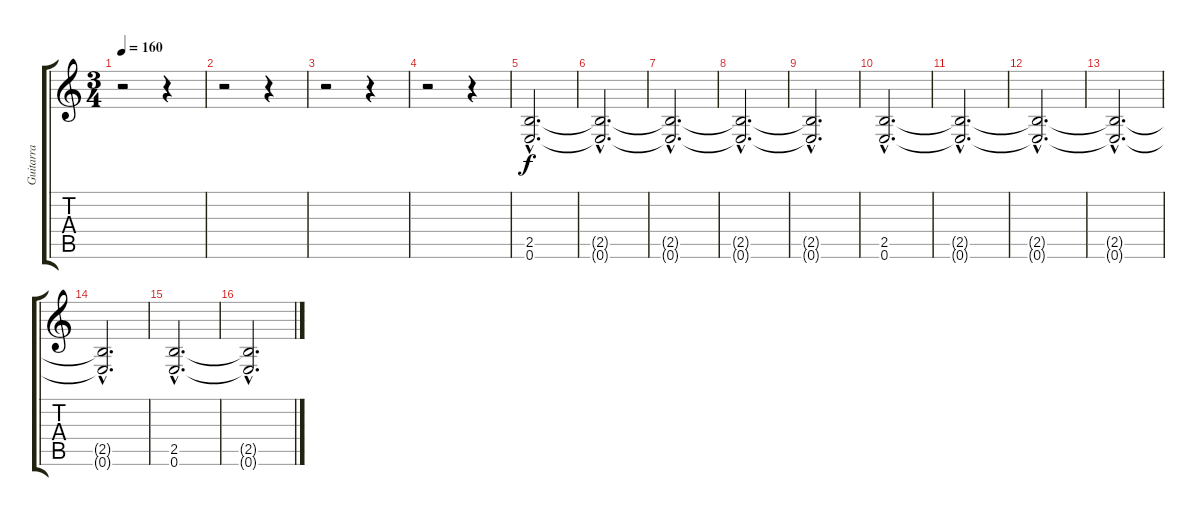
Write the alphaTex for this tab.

\track ("Guitarra" "Guitarra") {instrument distortionguitar}
\staff {score tabs}
\tuning (E4 B3 G3 D3 A2 E2) {hide}
\ts (3 4)
\tempo 160
\clef g2
\ks c
r.2{dy f} r.4 |
r.2 r.4 |
r.2 r.4 |
r.2 r.4 |
(2.5{hac} 0.6{hac}).2{d} |
(2.5{hac t} 0.6{hac t}).2{d} |
(2.5{hac t} 0.6{hac t}).2{d} |
(2.5{hac t} 0.6{hac t}).2{d} |
(2.5{hac t} 0.6{hac t}).2{d} |
(2.5{hac} 0.6{hac}).2{d} |
(2.5{hac t} 0.6{hac t}).2{d} |
(2.5{hac t} 0.6{hac t}).2{d} |
(2.5{hac t} 0.6{hac t}).2{d} |
(2.5{hac t} 0.6{hac t}).2{d} |
(2.5{hac} 0.6{hac}).2{d} |
(2.5{hac t} 0.6{hac t}).2{d}
